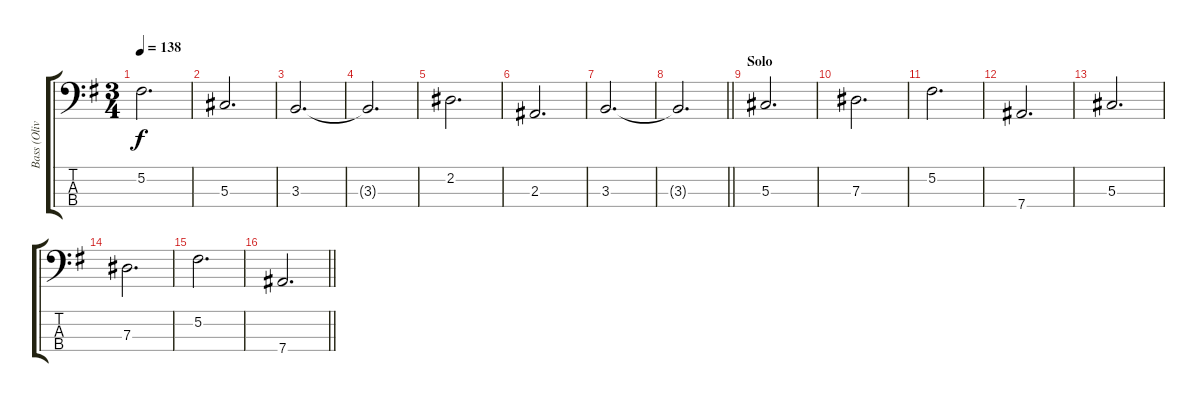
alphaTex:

\track ("Bass (Oliver Holzwarth)" "Bass (Oliv") {instrument electricbassfinger}
\staff {score tabs}
\tuning (Gb2 Db2 Ab1 Eb1) {hide}
\ts (3 4)
\tempo 138
\clef f4
\ks eminor
5.2.2{d dy f} |
5.3.2{d} |
3.3.2{d} |
3.3{t}.2{d} |
2.2.2{d} |
2.3.2{d} |
3.3.2{d} |
\barLineRight lightlight
3.3{t}.2{d} |
\section ("" "Solo")
5.3.2{d} |
7.3.2{d} |
5.2.2{d} |
7.4.2{d} |
5.3.2{d} |
7.3.2{d} |
5.2.2{d} |
\barLineRight lightlight
7.4.2{d}
